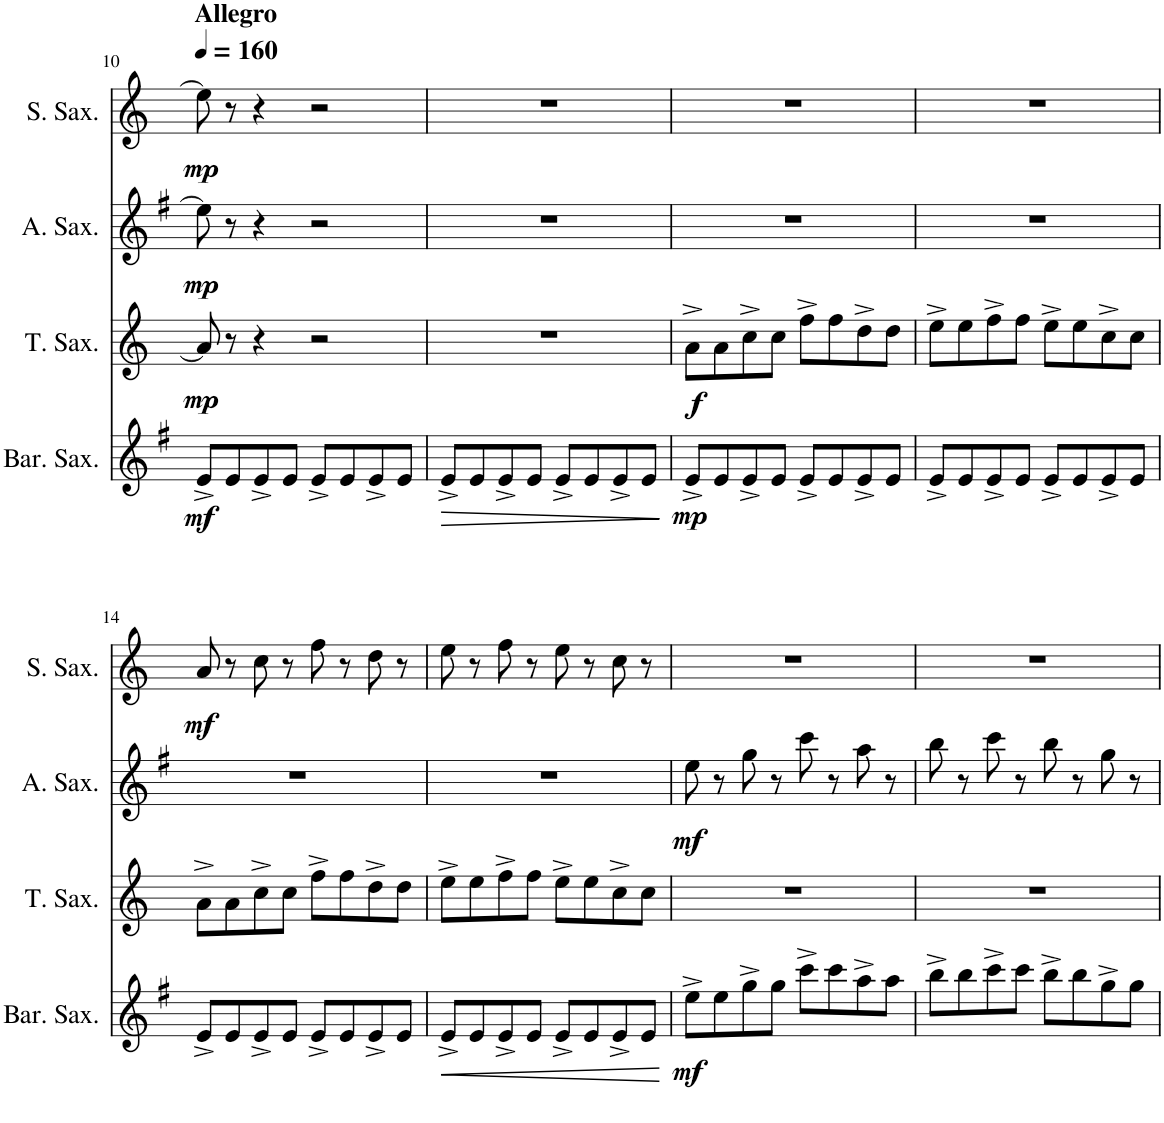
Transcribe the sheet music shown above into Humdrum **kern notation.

**kern	**dynam	**kern	**dynam	**kern	**dynam	**kern	**dynam
*part4	*part4	*part3	*part3	*part2	*part2	*part1	*part1
*staff4	*staff4	*staff3	*staff3	*staff2	*staff2	*staff1	*staff1
*I"Baritone Saxophone	*	*I"Tenor Saxophone	*	*I"Alto Saxophone	*	*I"Soprano Saxophone	*
*I'Bar. Sax.	*	*I'T. Sax.	*	*I'A. Sax.	*	*I'S. Sax.	*
!!LO:PB:g=z
*clefG2	*	*clefG2	*	*clefG2	*	*clefG2	*
*Trd12c21	*	*Trd8c14	*	*Trd5c9	*	*Trd1c2	*
*k[f#]	*	*k[]	*	*k[f#]	*	*k[]	*
*M4/4	*	*M4/4	*	*M4/4	*	*M4/4	*
*MM160	*	*MM160	*	*MM160	*	*MM160	*
=10	=10	=10	=10	=10	=10	=10	=10
!	!	!	!	!	!	!LO:TX:a:B:t=Allegro	!
!	!LO:DY:b	!	!LO:DY:b	!	!LO:DY:b	!	!LO:DY:b
8e^/L	mf	8a/]	mp	8ee\]	mp	8ee\]	mp
8e/	.	8r	.	8r	.	8r	.
8e^/	.	4r	.	4r	.	4r	.
8e/J	.	.	.	.	.	.	.
8e^/L	.	2r	.	2r	.	2r	.
8e/	.	.	.	.	.	.	.
8e^/	.	.	.	.	.	.	.
8e/J	.	.	.	.	.	.	.
=11	=11	=11	=11	=11	=11	=11	=11
!	!LO:HP:b	!	!	!	!	!	!
8e^/L	>	1r	.	1r	.	1r	.
8e/	.	.	.	.	.	.	.
8e^/	.	.	.	.	.	.	.
8e/J	.	.	.	.	.	.	.
8e^/L	.	.	.	.	.	.	.
8e/	.	.	.	.	.	.	.
8e^/	.	.	.	.	.	.	.
8e/J	.	.	.	.	.	.	.
.	]	.	.	.	.	.	.
=12	=12	=12	=12	=12	=12	=12	=12
!	!LO:DY:b	!	!LO:DY:b	!	!	!	!
8e^/L	mp	8a^\L	f	1r	.	1r	.
8e/	.	8a\	.	.	.	.	.
8e^/	.	8cc^\	.	.	.	.	.
8e/J	.	8cc\J	.	.	.	.	.
8e^/L	.	8ff^\L	.	.	.	.	.
8e/	.	8ff\	.	.	.	.	.
8e^/	.	8dd^\	.	.	.	.	.
8e/J	.	8dd\J	.	.	.	.	.
=13	=13	=13	=13	=13	=13	=13	=13
8e^/L	.	8ee^\L	.	1r	.	1r	.
8e/	.	8ee\	.	.	.	.	.
8e^/	.	8ff^\	.	.	.	.	.
8e/J	.	8ff\J	.	.	.	.	.
8e^/L	.	8ee^\L	.	.	.	.	.
8e/	.	8ee\	.	.	.	.	.
8e^/	.	8cc^\	.	.	.	.	.
8e/J	.	8cc\J	.	.	.	.	.
!!LO:LB:g=z
=14	=14	=14	=14	=14	=14	=14	=14
!	!	!	!	!	!	!	!LO:DY:b
8e^/L	.	8a^\L	.	1r	.	8a/	mf
8e/	.	8a\	.	.	.	8r	.
8e^/	.	8cc^\	.	.	.	8cc\	.
8e/J	.	8cc\J	.	.	.	8r	.
8e^/L	.	8ff^\L	.	.	.	8ff\	.
8e/	.	8ff\	.	.	.	8r	.
8e^/	.	8dd^\	.	.	.	8dd\	.
8e/J	.	8dd\J	.	.	.	8r	.
=15	=15	=15	=15	=15	=15	=15	=15
!	!LO:HP:b	!	!	!	!	!	!
8e^/L	<	8ee^\L	.	1r	.	8ee\	.
8e/	.	8ee\	.	.	.	8r	.
8e^/	.	8ff^\	.	.	.	8ff\	.
8e/J	.	8ff\J	.	.	.	8r	.
8e^/L	.	8ee^\L	.	.	.	8ee\	.
8e/	.	8ee\	.	.	.	8r	.
8e^/	.	8cc^\	.	.	.	8cc\	.
8e/J	.	8cc\J	.	.	.	8r	.
.	[	.	.	.	.	.	.
=16	=16	=16	=16	=16	=16	=16	=16
!	!LO:DY:b	!	!	!	!LO:DY:b	!	!
8ee^\L	mf	1r	.	8ee\	mf	1r	.
8ee\	.	.	.	8r	.	.	.
8gg^\	.	.	.	8gg\	.	.	.
8gg\J	.	.	.	8r	.	.	.
8ccc^\L	.	.	.	8ccc\	.	.	.
8ccc\	.	.	.	8r	.	.	.
8aa^\	.	.	.	8aa\	.	.	.
8aa\J	.	.	.	8r	.	.	.
=17	=17	=17	=17	=17	=17	=17	=17
8bb^\L	.	1r	.	8bb\	.	1r	.
8bb\	.	.	.	8r	.	.	.
8ccc^\	.	.	.	8ccc\	.	.	.
8ccc\J	.	.	.	8r	.	.	.
8bb^\L	.	.	.	8bb\	.	.	.
8bb\	.	.	.	8r	.	.	.
8gg^\	.	.	.	8gg\	.	.	.
8gg\J	.	.	.	8r	.	.	.
=	=	=	=	=	=	=	=
*-	*-	*-	*-	*-	*-	*-	*-
